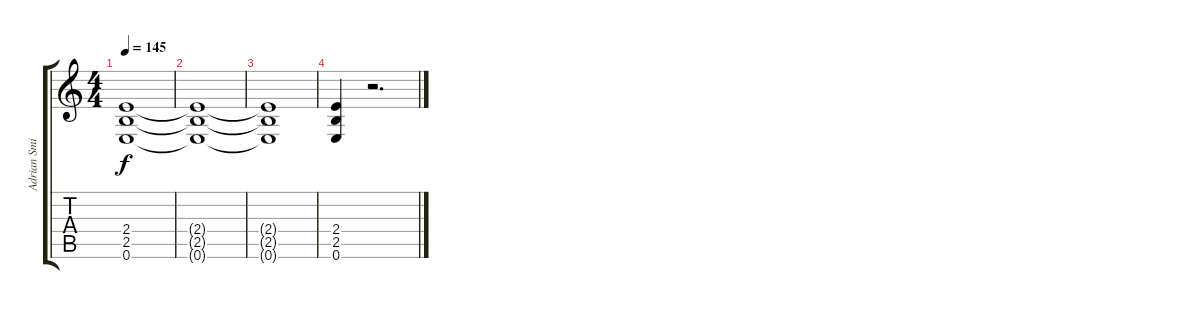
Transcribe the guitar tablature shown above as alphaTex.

\track ("Adrian Smith" "Adrian Smi") {instrument distortionguitar}
\staff {score tabs}
\tuning (E4 B3 G3 D3 A2 E2) {hide}
\ts (4 4)
\tempo 145
\clef g2
\ks c
(2.4{t} 2.5{t} 0.6{t}).1{dy f} |
(2.4{t} 2.5{t} 0.6{t}).1 |
(2.4{t} 2.5{t} 0.6{t}).1 |
(2.4 2.5 0.6).4 r.2{d}
